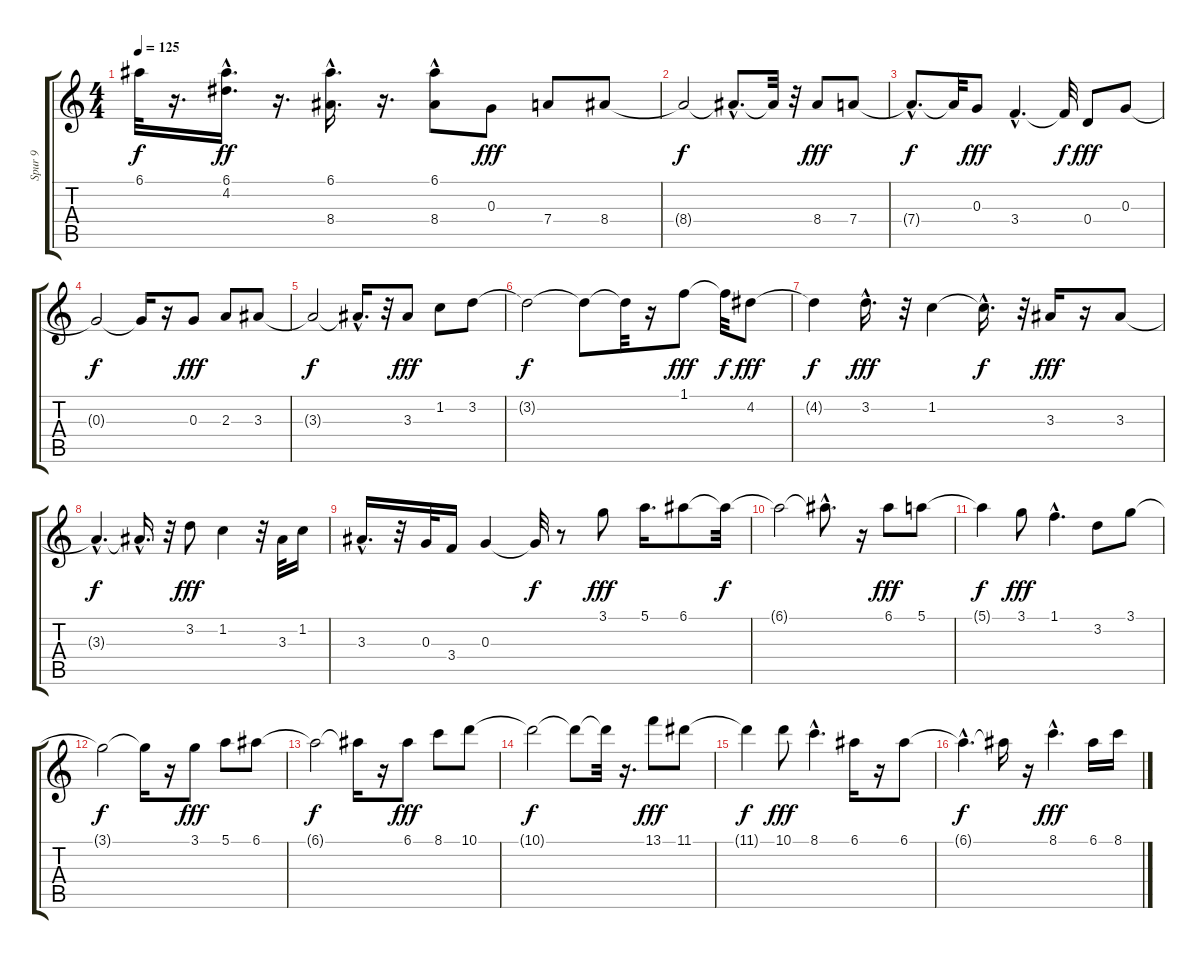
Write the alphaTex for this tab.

\track ("Spur 9" "Spur 9") {instrument overdrivenguitar}
\staff {score tabs}
\tuning (E4 B3 G3 D3 A2 E2) {hide}
\ts (4 4)
\tempo 125
\clef g2
\ks c
6.1{t}.32{dy f} r.16{d} (6.1{hac} 4.2).16{d dy ff} r.16{d} (6.1{hac} 8.4{hac}).16{d} r.16{d} (6.1{hac} 8.4{hac}).8 0.3.8{dy fff} 7.4.8 8.4.8 |
8.4{t}.2{dy f} 8.4{hac t}.8{d} 8.4{t}.32 r.32 8.4.8{dy fff} 7.4.8 |
7.4{hac t}.8{d dy f} 7.4{t}.32 0.3.8{dy fff} 3.4{hac}.4{d} 3.4{t}.32{dy f} 0.4.8{dy fff} 0.3.8 |
0.3{t}.2{dy f} 0.3{t}.16 r.16 0.3.8{dy fff} 2.3.8 3.3.8 |
3.3{t}.2{dy f} 3.3{hac t}.16{d} r.32 3.3.8{dy fff} 1.2.8 3.2.8 |
3.2{t}.2{dy f} 3.2{t}.8 3.2{t}.32 r.16 1.1.8{dy fff} 1.1{t}.32{dy f} 4.2.8{dy fff} |
4.2{t}.4{dy f} 3.2{hac}.16{d dy fff} r.32 1.2.4 1.2{hac t}.16{d dy f} r.32 3.3.16{dy fff} r.16 3.3.8 |
3.3{hac t}.4{d dy f} 3.3{hac t}.16{d} r.32 3.2.8{dy fff} 1.2.4 r.32 3.3.32 1.2.16 |
3.3{hac}.16{d} r.32 0.3.32 3.4.16 0.3.4 0.3{t}.32{dy f} r.8 3.1.8{dy fff} 5.1.16{d} 6.1.8 6.1{t}.32{dy f} |
6.1{t}.2 6.1{hac t}.8{d} r.16 6.1.8{dy fff} 5.1.8 |
5.1{t}.4{dy f} 3.1.8{dy fff} 1.1{hac}.4{d} 3.2.8 3.1.8 |
3.1{t}.2{dy f} 3.1{t}.16 r.16 3.1.8{dy fff} 5.1.8 6.1.8 |
6.1{t}.2{dy f} 6.1{t}.16 r.16 6.1.8{dy fff} 8.1.8 10.1.8 |
10.1{t}.2{dy f} 10.1{t}.8 10.1{t}.32 r.16{d} 13.1.8{dy fff} 11.1.8 |
11.1{t}.4{dy f} 10.1.8{dy fff} 8.1{hac}.4{d} 6.1.16 r.16 6.1.8 |
6.1{hac t}.4{d dy f} 6.1{t}.16 r.16 8.1{hac}.4{d dy fff} 6.1.16 8.1.16
